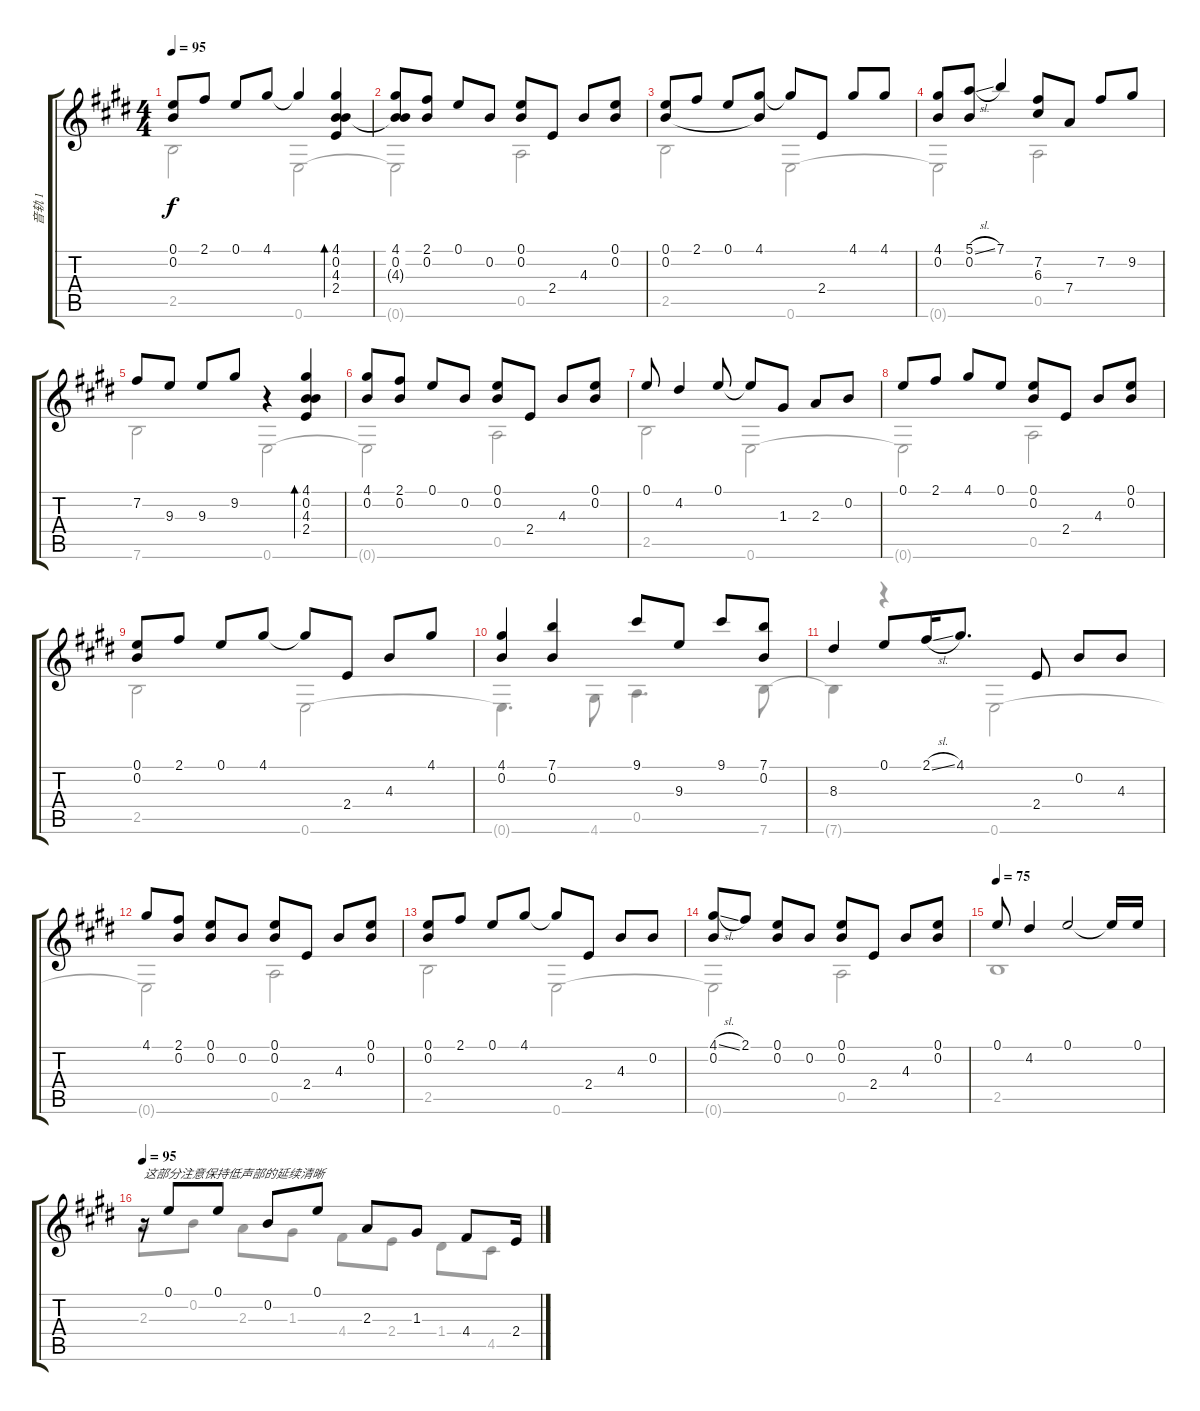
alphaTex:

\track ("音轨 1" "音轨 1") {instrument acousticguitarsteel}
\staff {score tabs}
\tuning (E4 B3 G3 D3 A2 E2) {hide}
\voice
\ts (4 4)
\tempo 95
\clef g2
\ks e
(0.1 0.2).8{dy f} 2.1.8 0.1.8 4.1.8 4.1{t}.4 (4.1 0.2 4.3 2.4).4{bd 120} |
(4.1 0.2 4.3{t}).8 (2.1 0.2).8 0.1.8 0.2.8 (0.1 0.2).8 2.4.8 4.3.8 (0.1 0.2).8 |
(0.1 0.2).8 2.1.8 0.1.8 (4.1 0.2{t}).8 4.1{t}.8 2.4.8 4.1.8 4.1.8 |
(4.1 0.2).8 (5.1{sl} 0.2).8 7.1.4 (7.2 6.3).8 7.4.8 7.2.8 9.2.8 |
7.2.8 9.3.8 9.3.8 9.2.8 r.4 (4.1 0.2 4.3 2.4).4{bd 120} |
(4.1 0.2).8 (2.1 0.2).8 0.1.8 0.2.8 (0.1 0.2).8 2.4.8 4.3.8 (0.1 0.2).8 |
0.1.8 4.2.4 0.1.8 0.1{t}.8 1.3.8 2.3.8 0.2.8 |
0.1.8 2.1.8 4.1.8 0.1.8 (0.1 0.2).8 2.4.8 4.3.8 (0.1 0.2).8 |
(0.1 0.2).8 2.1.8 0.1.8 4.1.8 4.1{t}.8 2.4.8 4.3.8 4.1.8 |
(4.1 0.2).4 (7.1 0.2).4 9.1.8 9.3.8 9.1.8 (7.1 0.2).8 |
8.3.4 0.1.8 2.1{sl}.16 4.1.8{d} 2.4.8 0.2.8 4.3.8 |
4.1.8 (2.1 0.2).8 (0.1 0.2).8 0.2.8 (0.1 0.2).8 2.4.8 4.3.8 (0.1 0.2).8 |
(0.1 0.2).8 2.1.8 0.1.8 4.1.8 4.1{t}.8 2.4.8 4.3.8 0.2.8 |
(4.1{sl} 0.2).8 2.1.8 (0.1 0.2).8 0.2.8 (0.1 0.2).8 2.4.8 4.3.8 (0.1 0.2).8 |
\tempo 75
0.1.8 4.2.4 0.1.2 0.1{t}.16 0.1.16 |
\tempo 95
r.16{txt "这部分注意保持低声部的延续清晰"} 0.1.8 0.1.8 0.2.8 0.1.8 2.3.8 1.3.8 4.4.8 2.4.16
\voice
\clef g2
\ottava regular
\simile none
\ks e
2.5.2{dy f} 0.6.2 |
0.6{t}.2 0.5.2 |
2.5.2 0.6.2 |
0.6{t}.2 0.5.2 |
7.6.2 0.6.2 |
0.6{t}.2 0.5.2 |
2.5.2 0.6.2 |
0.6{t}.2 0.5.2 |
2.5.2 0.6.2 |
0.6{t}.4{d} 4.6.8 0.5.4{d} 7.6.8 |
7.6{t}.4 r.4 0.6.2 |
0.6{t}.2 0.5.2 |
2.5.2 0.6.2 |
0.6{t}.2 0.5.2 |
2.5.1 |
2.3.8 0.2.8 2.3.8 1.3.8 4.4.8 2.4.8 1.4.8 4.5.8
